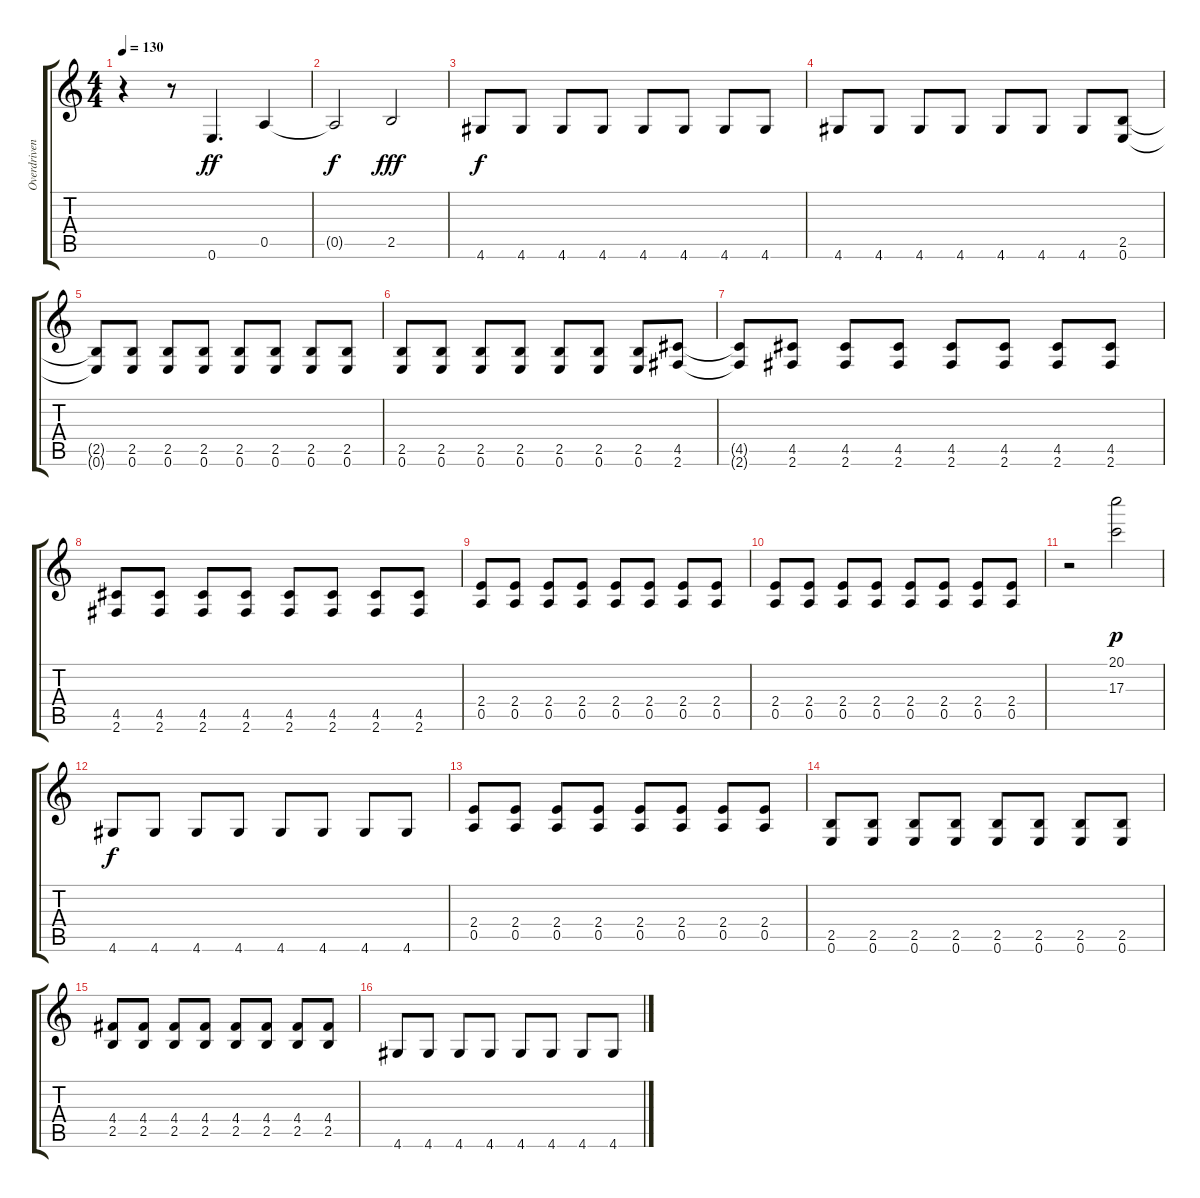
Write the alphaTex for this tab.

\track ("Overdriven Guitar 2" "Overdriven") {instrument overdrivenguitar}
\staff {score tabs}
\tuning (E4 B3 G3 D3 A2 E2) {hide}
\ts (4 4)
\tempo 130
\clef g2
\ks c
r.4{dy mf} r.8 0.6.4{d dy ff} 0.5.4 |
0.5{t}.2{dy f} 2.5.2{dy fff} |
4.6.8{dy f} 4.6.8 4.6.8 4.6.8 4.6.8 4.6.8 4.6.8 4.6.8 |
4.6.8 4.6.8 4.6.8 4.6.8 4.6.8 4.6.8 4.6.8 (2.5 0.6).8 |
(2.5{t} 0.6{t}).8 (2.5 0.6).8 (2.5 0.6).8 (2.5 0.6).8 (2.5 0.6).8 (2.5 0.6).8 (2.5 0.6).8 (2.5 0.6).8 |
(2.5 0.6).8 (2.5 0.6).8 (2.5 0.6).8 (2.5 0.6).8 (2.5 0.6).8 (2.5 0.6).8 (2.5 0.6).8 (4.5 2.6).8 |
(4.5{t} 2.6{t}).8 (4.5 2.6).8 (4.5 2.6).8 (4.5 2.6).8 (4.5 2.6).8 (4.5 2.6).8 (4.5 2.6).8 (4.5 2.6).8 |
(4.5 2.6).8 (4.5 2.6).8 (4.5 2.6).8 (4.5 2.6).8 (4.5 2.6).8 (4.5 2.6).8 (4.5 2.6).8 (4.5 2.6).8 |
(2.4 0.5).8 (2.4 0.5).8 (2.4 0.5).8 (2.4 0.5).8 (2.4 0.5).8 (2.4 0.5).8 (2.4 0.5).8 (2.4 0.5).8 |
(2.4 0.5).8 (2.4 0.5).8 (2.4 0.5).8 (2.4 0.5).8 (2.4 0.5).8 (2.4 0.5).8 (2.4 0.5).8 (2.4 0.5).8 |
r.2 (20.1 17.3).2{dy p} |
4.6.8{dy f} 4.6.8 4.6.8 4.6.8 4.6.8 4.6.8 4.6.8 4.6.8 |
(2.4 0.5).8 (2.4 0.5).8 (2.4 0.5).8 (2.4 0.5).8 (2.4 0.5).8 (2.4 0.5).8 (2.4 0.5).8 (2.4 0.5).8 |
(2.5 0.6).8 (2.5 0.6).8 (2.5 0.6).8 (2.5 0.6).8 (2.5 0.6).8 (2.5 0.6).8 (2.5 0.6).8 (2.5 0.6).8 |
(4.4 2.5).8 (4.4 2.5).8 (4.4 2.5).8 (4.4 2.5).8 (4.4 2.5).8 (4.4 2.5).8 (4.4 2.5).8 (4.4 2.5).8 |
4.6.8 4.6.8 4.6.8 4.6.8 4.6.8 4.6.8 4.6.8 4.6.8
